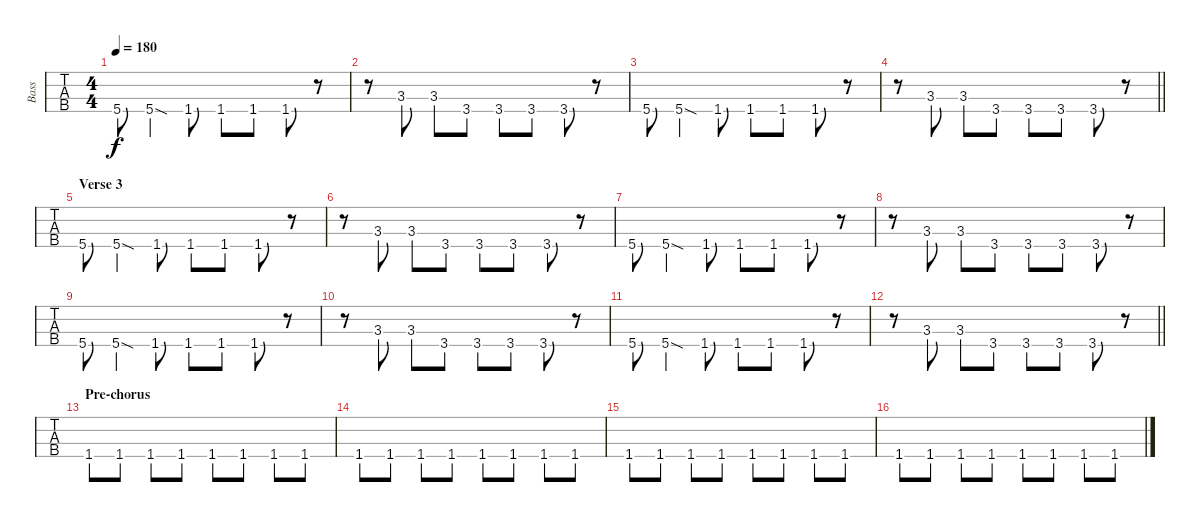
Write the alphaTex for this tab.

\track ("Bass" "Bass") {instrument electricbassfinger}
\staff {tabs}
\tuning (G2 D2 A1 E1) {hide}
\ts (4 4)
\tempo 180
\clef f4
\ks c
5.4.8{dy f} 5.4{sod}.4 1.4.8 1.4.8 1.4.8 1.4.8 r.8 |
r.8 3.3.8 3.3.8 3.4.8 3.4.8 3.4.8 3.4.8 r.8 |
5.4.8 5.4{sod}.4 1.4.8 1.4.8 1.4.8 1.4.8 r.8 |
\barLineRight lightlight
r.8 3.3.8 3.3.8 3.4.8 3.4.8 3.4.8 3.4.8 r.8 |
\section ("" "Verse 3")
5.4.8 5.4{sod}.4 1.4.8 1.4.8 1.4.8 1.4.8 r.8 |
r.8 3.3.8 3.3.8 3.4.8 3.4.8 3.4.8 3.4.8 r.8 |
5.4.8 5.4{sod}.4 1.4.8 1.4.8 1.4.8 1.4.8 r.8 |
r.8 3.3.8 3.3.8 3.4.8 3.4.8 3.4.8 3.4.8 r.8 |
5.4.8 5.4{sod}.4 1.4.8 1.4.8 1.4.8 1.4.8 r.8 |
r.8 3.3.8 3.3.8 3.4.8 3.4.8 3.4.8 3.4.8 r.8 |
5.4.8 5.4{sod}.4 1.4.8 1.4.8 1.4.8 1.4.8 r.8 |
\barLineRight lightlight
r.8 3.3.8 3.3.8 3.4.8 3.4.8 3.4.8 3.4.8 r.8 |
\section ("" "Pre-chorus")
1.4.8 1.4.8 1.4.8 1.4.8 1.4.8 1.4.8 1.4.8 1.4.8 |
1.4.8 1.4.8 1.4.8 1.4.8 1.4.8 1.4.8 1.4.8 1.4.8 |
1.4.8 1.4.8 1.4.8 1.4.8 1.4.8 1.4.8 1.4.8 1.4.8 |
1.4.8 1.4.8 1.4.8 1.4.8 1.4.8 1.4.8 1.4.8 1.4.8
